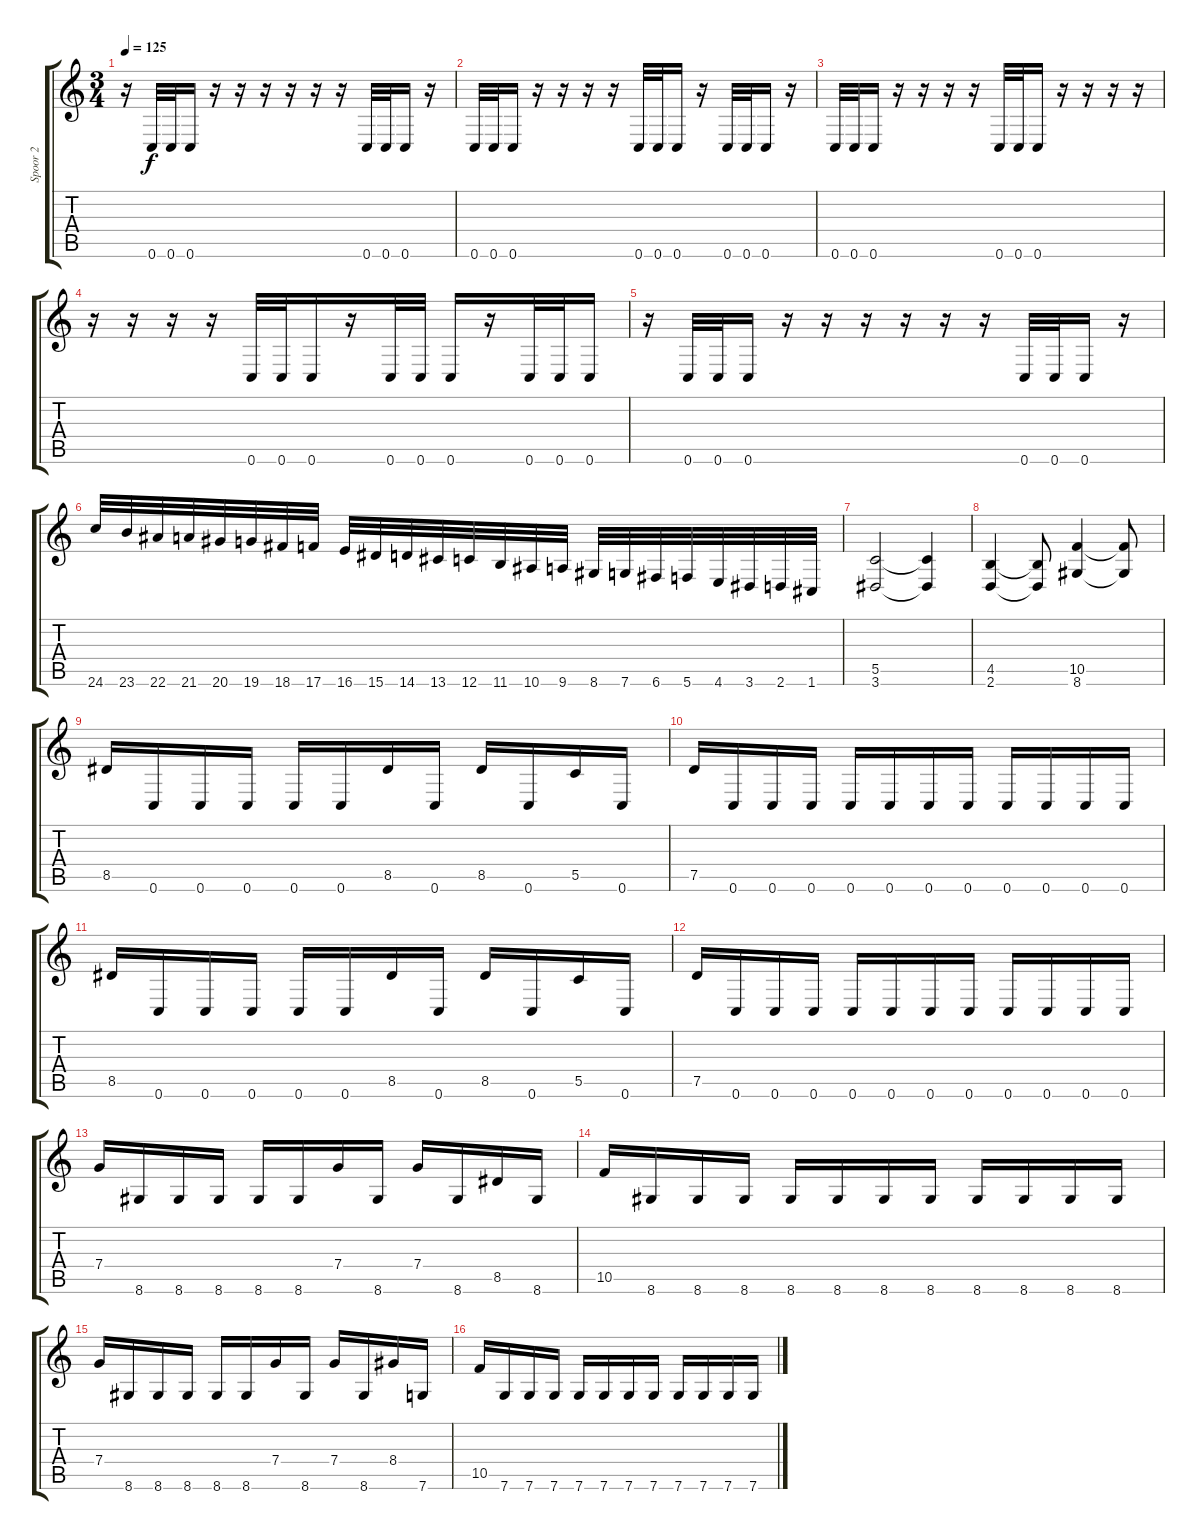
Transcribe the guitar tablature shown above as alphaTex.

\track ("Spoor 2" "Spoor 2") {instrument distortionguitar}
\staff {score tabs}
\tuning (D4 A3 F3 C3 G2 C2) {hide}
\ts (3 4)
\tempo 125
\clef g2
\ks c
r.16{dy f} 0.6.32 0.6.32 0.6.16 r.16 r.16 r.16 r.16 r.16 r.16 0.6.32 0.6.32 0.6.16 r.16 |
0.6.32 0.6.32 0.6.16 r.16 r.16 r.16 r.16 0.6.32 0.6.32 0.6.16 r.16 0.6.32 0.6.32 0.6.16 r.16 |
0.6.32 0.6.32 0.6.16 r.16 r.16 r.16 r.16 0.6.32 0.6.32 0.6.16 r.16 r.16 r.16 r.16 |
r.16 r.16 r.16 r.16 0.6.32 0.6.32 0.6.16 r.16 0.6.32 0.6.32 0.6.16 r.16 0.6.32 0.6.32 0.6.16 |
r.16 0.6.32 0.6.32 0.6.16 r.16 r.16 r.16 r.16 r.16 r.16 0.6.32 0.6.32 0.6.16 r.16 |
24.6.32 23.6.32 22.6.32 21.6.32 20.6.32 19.6.32 18.6.32 17.6.32 16.6.32 15.6.32 14.6.32 13.6.32 12.6.32 11.6.32 10.6.32 9.6.32 8.6.32 7.6.32 6.6.32 5.6.32 4.6.32 3.6.32 2.6.32 1.6.32 |
(5.5 3.6).2 (5.5{t} 3.6{t}).4 |
(4.5 2.6).4 (4.5{t} 2.6{t}).8 (10.5 8.6).4 (10.5{t} 8.6{t}).8 |
8.5.16 0.6.16 0.6.16 0.6.16 0.6.16 0.6.16 8.5.16 0.6.16 8.5.16 0.6.16 5.5.16 0.6.16 |
7.5.16 0.6.16 0.6.16 0.6.16 0.6.16 0.6.16 0.6.16 0.6.16 0.6.16 0.6.16 0.6.16 0.6.16 |
8.5.16 0.6.16 0.6.16 0.6.16 0.6.16 0.6.16 8.5.16 0.6.16 8.5.16 0.6.16 5.5.16 0.6.16 |
7.5.16 0.6.16 0.6.16 0.6.16 0.6.16 0.6.16 0.6.16 0.6.16 0.6.16 0.6.16 0.6.16 0.6.16 |
7.4.16 8.6.16 8.6.16 8.6.16 8.6.16 8.6.16 7.4.16 8.6.16 7.4.16 8.6.16 8.5.16 8.6.16 |
10.5.16 8.6.16 8.6.16 8.6.16 8.6.16 8.6.16 8.6.16 8.6.16 8.6.16 8.6.16 8.6.16 8.6.16 |
7.4.16 8.6.16 8.6.16 8.6.16 8.6.16 8.6.16 7.4.16 8.6.16 7.4.16 8.6.16 8.4.16 7.6.16 |
10.5.16 7.6.16 7.6.16 7.6.16 7.6.16 7.6.16 7.6.16 7.6.16 7.6.16 7.6.16 7.6.16 7.6.16
